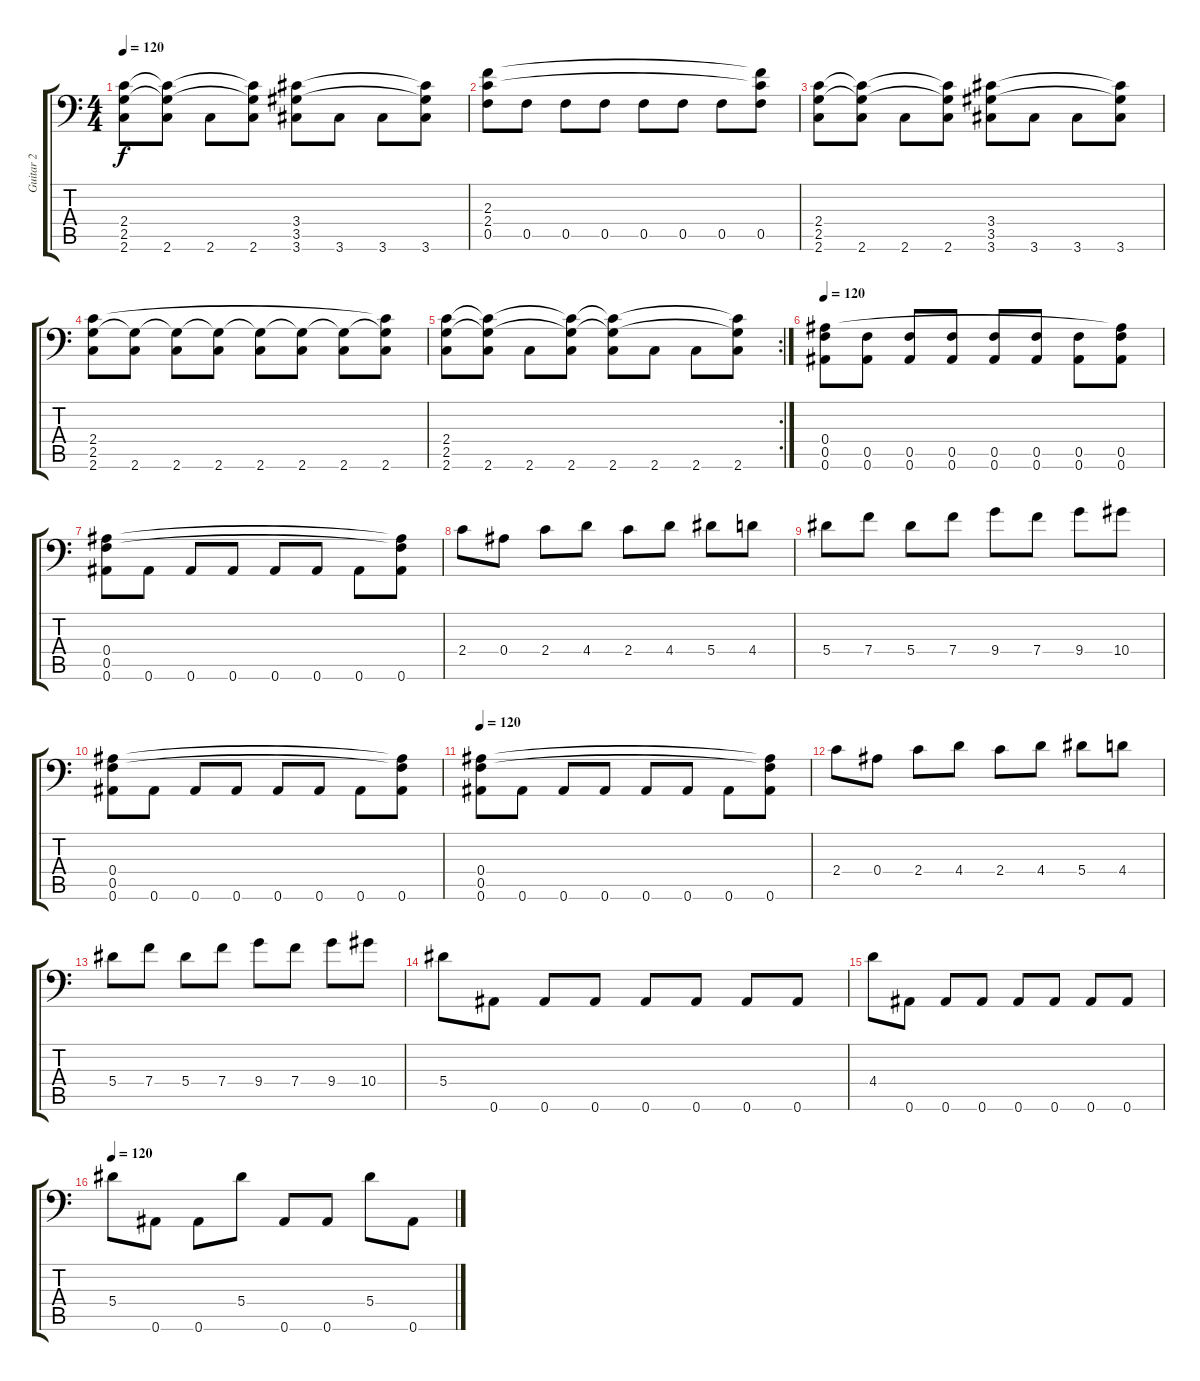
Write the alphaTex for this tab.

\track ("Guitar 2" "Guitar 2") {instrument overdrivenguitar}
\staff {score tabs}
\tuning (C4 G3 Eb3 Bb2 F2 Bb1) {hide}
\ts (4 4)
\tempo 120
\clef f4
\ks c
(2.4 2.5 2.6).8{dy f} (2.4{t} 2.5{t} 2.6).8 2.6.8 (2.4{t} 2.5{t} 2.6).8 (3.4 3.5 3.6).8 3.6.8 3.6.8 (3.4{t} 3.5{t} 3.6).8 |
(2.3 2.4 0.5).8 0.5.8 0.5.8 0.5.8 0.5.8 0.5.8 0.5.8 (2.3{t} 2.4{t} 0.5).8 |
(2.4 2.5 2.6).8 (2.4{t} 2.5{t} 2.6).8 2.6.8 (2.4{t} 2.5{t} 2.6).8 (3.4 3.5 3.6).8 3.6.8 3.6.8 (3.4{t} 3.5{t} 3.6).8 |
(2.4 2.5 2.6).8 (2.5{t} 2.6).8 (2.5{t} 2.6).8 (2.5{t} 2.6).8 (2.5{t} 2.6).8 (2.5{t} 2.6).8 (2.5{t} 2.6).8 (2.4{t} 2.5{t} 2.6).8 |
\rc 2
(2.4 2.5 2.6).8 (2.4{t} 2.5{t} 2.6).8 2.6.8 (2.4{t} 2.5{t} 2.6).8 (2.4{t} 2.5{t} 2.6).8 2.6.8 2.6.8 (2.4{t} 2.5{t} 2.6).8 |
\tempo 120
(0.4 0.5 0.6).8 (0.5 0.6).8 (0.5 0.6).8 (0.5 0.6).8 (0.5 0.6).8 (0.5 0.6).8 (0.5 0.6).8 (0.4{t} 0.5 0.6).8 |
(0.4 0.5 0.6).8 0.6.8 0.6.8 0.6.8 0.6.8 0.6.8 0.6.8 (0.4{t} 0.5{t} 0.6).8 |
2.4.8 0.4.8 2.4.8 4.4.8 2.4.8 4.4.8 5.4.8 4.4.8 |
5.4.8 7.4.8 5.4.8 7.4.8 9.4.8 7.4.8 9.4.8 10.4.8 |
(0.4 0.5 0.6).8 0.6.8 0.6.8 0.6.8 0.6.8 0.6.8 0.6.8 (0.4{t} 0.5{t} 0.6).8 |
\tempo 120
(0.4 0.5 0.6).8 0.6.8 0.6.8 0.6.8 0.6.8 0.6.8 0.6.8 (0.4{t} 0.5{t} 0.6).8 |
2.4.8 0.4.8 2.4.8 4.4.8 2.4.8 4.4.8 5.4.8 4.4.8 |
5.4.8 7.4.8 5.4.8 7.4.8 9.4.8 7.4.8 9.4.8 10.4.8 |
5.4.8 0.6.8 0.6.8 0.6.8 0.6.8 0.6.8 0.6.8 0.6.8 |
4.4.8 0.6.8 0.6.8 0.6.8 0.6.8 0.6.8 0.6.8 0.6.8 |
\tempo 120
5.4.8 0.6.8 0.6.8 5.4.8 0.6.8 0.6.8 5.4.8 0.6.8
